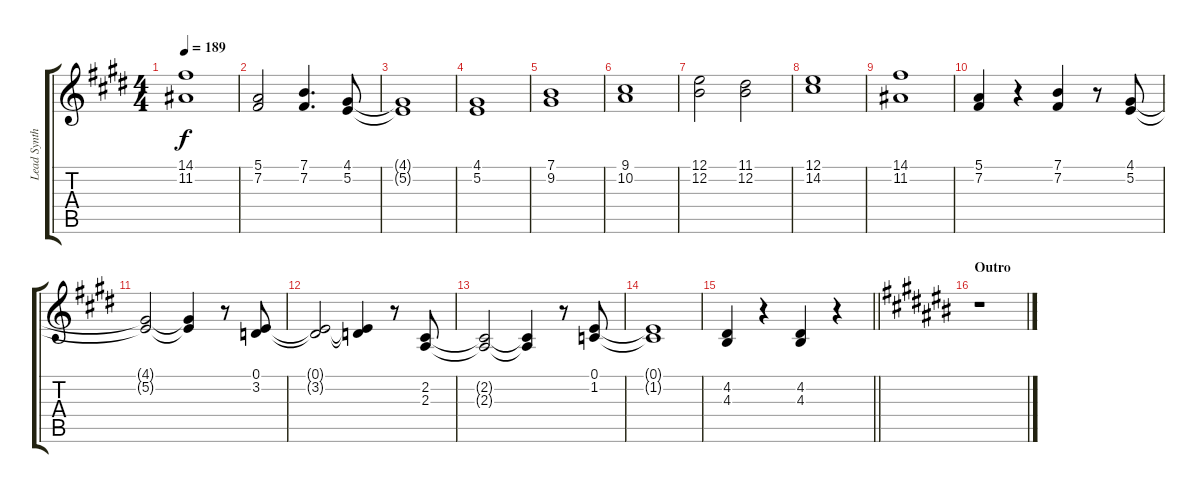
\track ("Lead Synth" "Lead Synth") {instrument synthstrings2}
\staff {score tabs}
\tuning (E4 B3 G3 D3 A2 E2) {hide}
\ts (4 4)
\tempo 189
\clef g2
\ks c#minor
(14.1 11.2).1{dy f} |
(5.1 7.2).2 (7.1 7.2).4{d} (4.1 5.2).8 |
(4.1{t} 5.2{t}).1 |
\ks e
(4.1 5.2).1 |
\ks c#minor
(7.1 9.2).1 |
(9.1 10.2).1 |
(12.1 12.2).2 (11.1 12.2).2 |
\ks e
(12.1 14.2).1 |
\ks c#minor
(14.1 11.2).1 |
(5.1 7.2).4 r.4 (7.1 7.2).4 r.8 (4.1 5.2).8 |
(4.1{t} 5.2{t}).2 (4.1{t} 5.2{t}).4 r.8 (0.1 3.2).8 |
\ks e
(0.1{t} 3.2{t}).2 (0.1{t} 3.2{t}).4 r.8 (2.2 2.3).8 |
\ks c#minor
(2.2{t} 2.3{t}).2 (2.2{t} 2.3{t}).4 r.8 (0.1 1.2).8 |
(0.1{t} 1.2{t}).1 |
\barLineRight lightlight
(4.2 4.3).4 r.4 (4.2 4.3).4 r.4 |
\section ("" "Outro")
\ks c#
r.1
